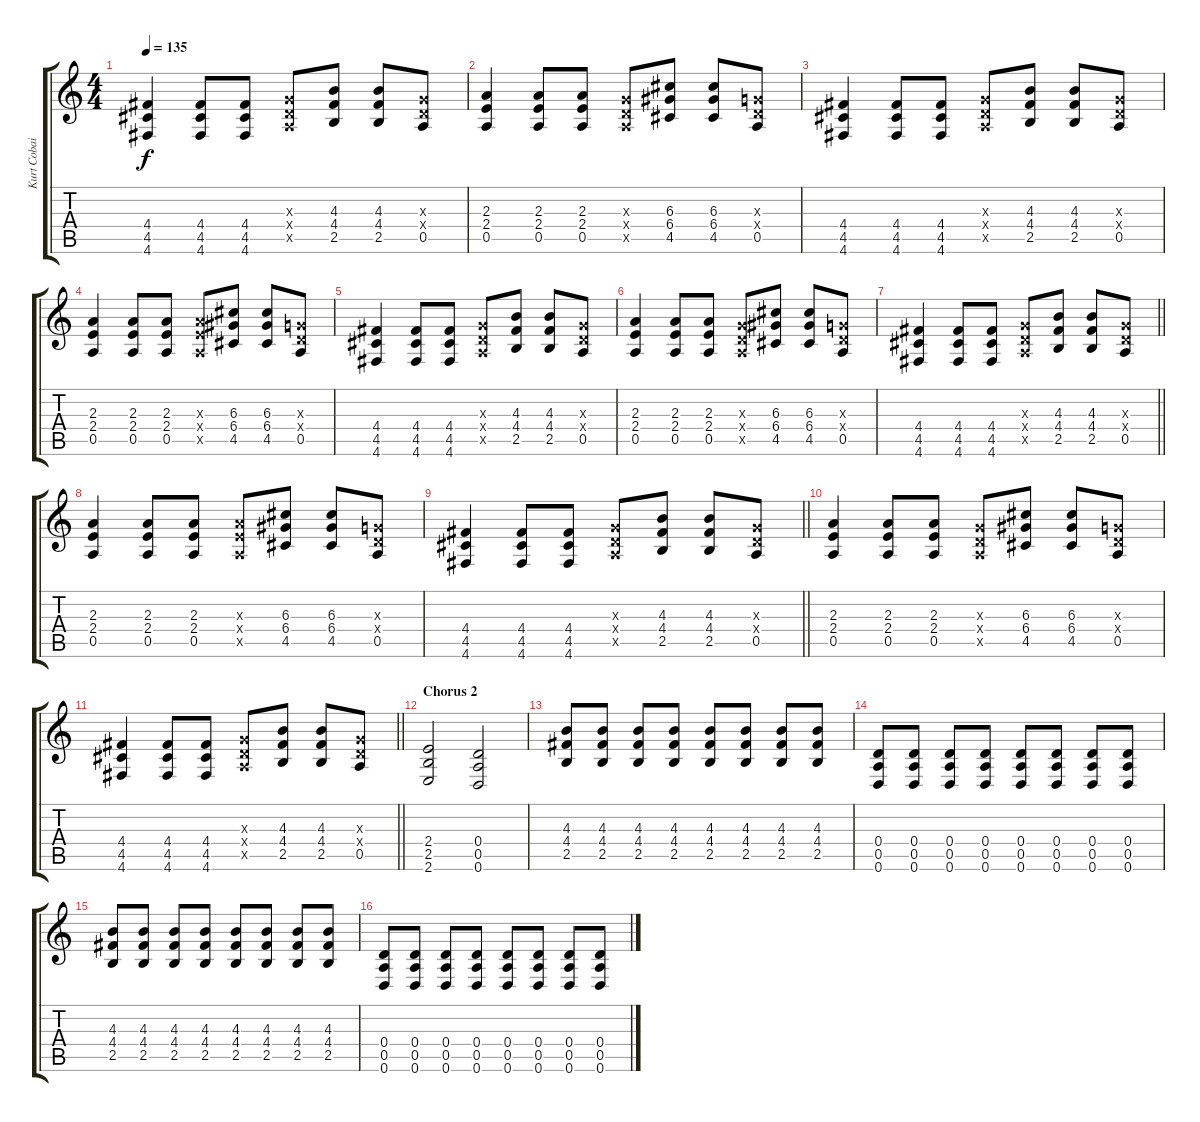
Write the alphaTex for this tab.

\track ("Kurt Cobain" "Kurt Cobai") {instrument overdrivenguitar}
\staff {score tabs}
\tuning (E4 B3 G3 D3 A2 D2) {hide}
\ts (4 4)
\tempo 135
\clef g2
\ks c
(4.4 4.5 4.6).4{dy f} (4.4 4.5 4.6).8 (4.4 4.5 4.6).8 (0.3{x} 0.4{x} 0.5{x}).8 (4.3 4.4 2.5).8 (4.3 4.4 2.5).8 (0.3{x} 0.4{x} 0.5).8 |
(2.3 2.4 0.5).4 (2.3 2.4 0.5).8 (2.3 2.4 0.5).8 (0.3{x} 0.4{x} 0.5{x}).8 (6.3 6.4 4.5).8 (6.3 6.4 4.5).8 (0.3{x} 0.4{x} 0.5).8 |
(4.4 4.5 4.6).4 (4.4 4.5 4.6).8 (4.4 4.5 4.6).8 (0.3{x} 0.4{x} 0.5{x}).8 (4.3 4.4 2.5).8 (4.3 4.4 2.5).8 (0.3{x} 0.4{x} 0.5).8 |
(2.3 2.4 0.5).4 (2.3 2.4 0.5).8 (2.3 2.4 0.5).8 (2.3{x} 2.4{x} 0.5{x}).8 (6.3 6.4 4.5).8 (6.3 6.4 4.5).8 (0.3{x} 0.4{x} 0.5).8 |
(4.4 4.5 4.6).4 (4.4 4.5 4.6).8 (4.4 4.5 4.6).8 (0.3{x} 0.4{x} 0.5{x}).8 (4.3 4.4 2.5).8 (4.3 4.4 2.5).8 (0.3{x} 0.4{x} 0.5).8 |
(2.3 2.4 0.5).4 (2.3 2.4 0.5).8 (2.3 2.4 0.5).8 (0.3{x} 0.4{x} 0.5{x}).8 (6.3 6.4 4.5).8 (6.3 6.4 4.5).8 (0.3{x} 0.4{x} 0.5).8 |
\barLineRight lightlight
(4.4 4.5 4.6).4 (4.4 4.5 4.6).8 (4.4 4.5 4.6).8 (0.3{x} 0.4{x} 0.5{x}).8 (4.3 4.4 2.5).8 (4.3 4.4 2.5).8 (0.3{x} 0.4{x} 0.5).8 |
(2.3 2.4 0.5).4 (2.3 2.4 0.5).8 (2.3 2.4 0.5).8 (2.3{x} 2.4{x} 0.5{x}).8 (6.3 6.4 4.5).8 (6.3 6.4 4.5).8 (0.3{x} 0.4{x} 0.5).8 |
\barLineRight lightlight
(4.4 4.5 4.6).4 (4.4 4.5 4.6).8 (4.4 4.5 4.6).8 (0.3{x} 0.4{x} 0.5{x}).8 (4.3 4.4 2.5).8 (4.3 4.4 2.5).8 (0.3{x} 0.4{x} 0.5).8 |
(2.3 2.4 0.5).4 (2.3 2.4 0.5).8 (2.3 2.4 0.5).8 (0.3{x} 0.4{x} 0.5{x}).8 (6.3 6.4 4.5).8 (6.3 6.4 4.5).8 (0.3{x} 0.4{x} 0.5).8 |
\barLineRight lightlight
(4.4 4.5 4.6).4 (4.4 4.5 4.6).8 (4.4 4.5 4.6).8 (0.3{x} 0.4{x} 0.5{x}).8 (4.3 4.4 2.5).8 (4.3 4.4 2.5).8 (0.3{x} 0.4{x} 0.5).8 |
\section ("" "Chorus 2")
(2.4 2.5 2.6).2 (0.4 0.5 0.6).2 |
(4.3 4.4 2.5).8 (4.3 4.4 2.5).8 (4.3 4.4 2.5).8 (4.3 4.4 2.5).8 (4.3 4.4 2.5).8 (4.3 4.4 2.5).8 (4.3 4.4 2.5).8 (4.3 4.4 2.5).8 |
(0.4 0.5 0.6).8 (0.4 0.5 0.6).8 (0.4 0.5 0.6).8 (0.4 0.5 0.6).8 (0.4 0.5 0.6).8 (0.4 0.5 0.6).8 (0.4 0.5 0.6).8 (0.4 0.5 0.6).8 |
(4.3 4.4 2.5).8 (4.3 4.4 2.5).8 (4.3 4.4 2.5).8 (4.3 4.4 2.5).8 (4.3 4.4 2.5).8 (4.3 4.4 2.5).8 (4.3 4.4 2.5).8 (4.3 4.4 2.5).8 |
(0.4 0.5 0.6).8 (0.4 0.5 0.6).8 (0.4 0.5 0.6).8 (0.4 0.5 0.6).8 (0.4 0.5 0.6).8 (0.4 0.5 0.6).8 (0.4 0.5 0.6).8 (0.4 0.5 0.6).8
